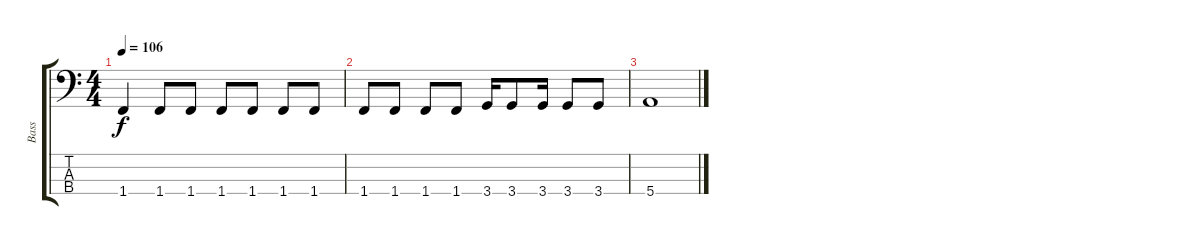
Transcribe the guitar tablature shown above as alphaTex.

\track ("Bass" "Bass") {instrument electricbassfinger}
\staff {score tabs}
\tuning (G2 D2 A1 E1) {hide}
\ts (4 4)
\tempo 106
\clef f4
\ks c
1.4.4{dy f} 1.4.8 1.4.8 1.4.8 1.4.8 1.4.8 1.4.8 |
1.4.8 1.4.8 1.4.8 1.4.8 3.4.16 3.4.8 3.4.16 3.4.8 3.4.8 |
5.4.1
